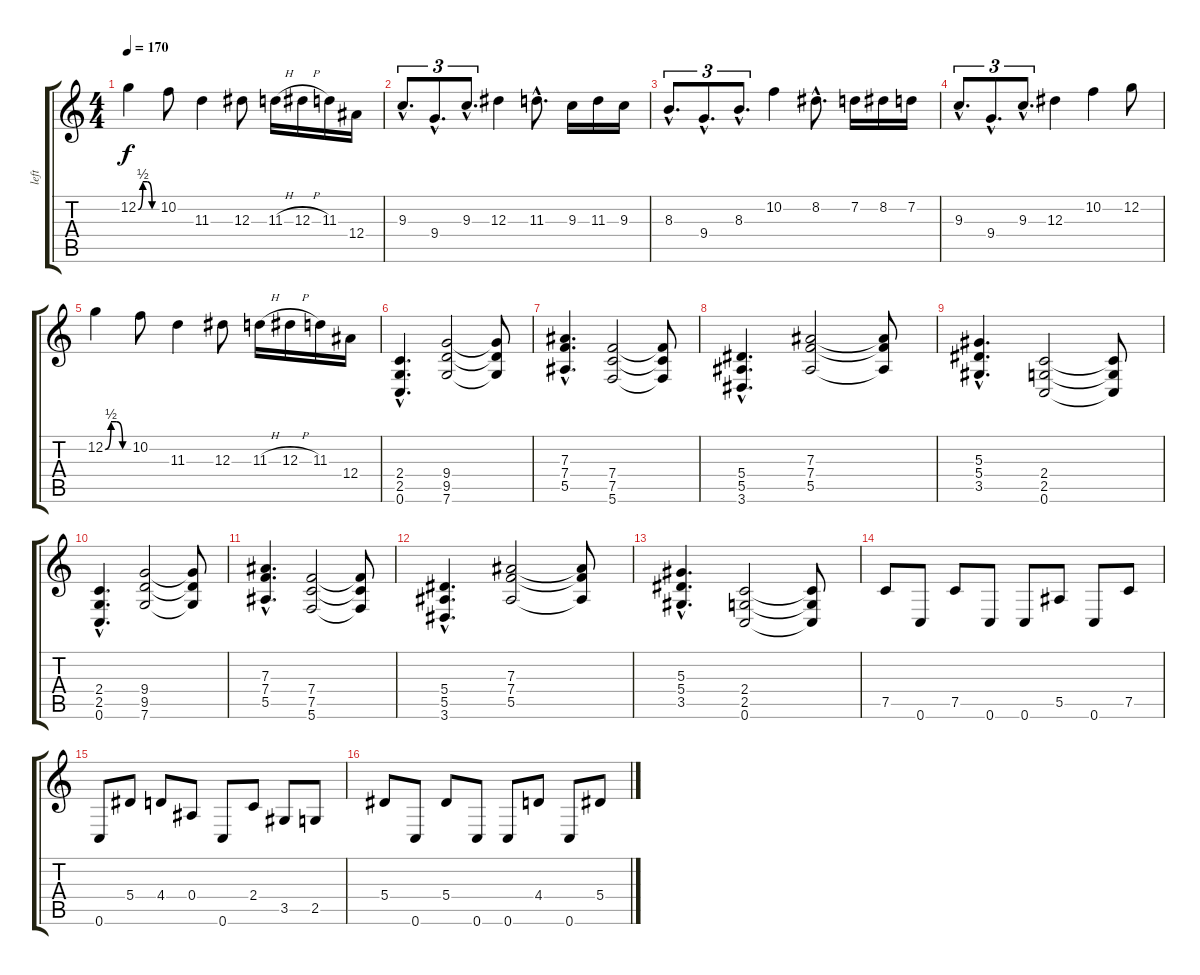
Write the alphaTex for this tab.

\track ("left" "left") {instrument distortionguitar}
\staff {score tabs}
\tuning (C4 G3 Eb3 Bb2 F2 C2) {hide}
\ts (4 4)
\tempo 170
\clef g2
\ks c
12.2{be (custom 0 0 15 2 30 2 45 0 60 0)}.4{dy f} 10.2.8 11.3.4 12.3.8 11.3{h}.16 12.3{h}.16 11.3.16 12.4.16 |
9.3{hac}.8{d tu (3 2)} 9.4{hac}.8{d tu (3 2)} 9.3{hac}.8{d tu (3 2)} 12.3.4 11.3{hac}.8{d} 9.3.16 11.3.16 9.3.16 |
8.3{hac}.8{d tu (3 2)} 9.4{hac}.8{d tu (3 2)} 8.3{hac}.8{d tu (3 2)} 10.2.4 8.2{hac}.8{d} 7.2.16 8.2.16 7.2.16 |
9.3{hac}.8{d tu (3 2)} 9.4{hac}.8{d tu (3 2)} 9.3{hac}.8{d tu (3 2)} 12.3.4 10.2.4 12.2.8 |
12.2{be (custom 0 0 15 2 30 2 45 0 60 0)}.4 10.2.8 11.3.4 12.3.8 11.3{h}.16 12.3{h}.16 11.3.16 12.4.16 |
(2.4{hac} 2.5{hac} 0.6{hac}).4{d} (9.4 9.5 7.6).2 (9.4{t} 9.5{t} 7.6{t}).8 |
(7.3{hac} 7.4{hac} 5.5{hac}).4{d} (7.4 7.5 5.6).2 (7.4{t} 7.5{t} 5.6{t}).8 |
(5.4{hac} 5.5{hac} 3.6{hac}).4{d} (7.3 7.4 5.5).2 (7.3{t} 7.4{t} 5.5{t}).8 |
(5.3{hac} 5.4{hac} 3.5{hac}).4{d} (2.4 2.5 0.6).2 (2.4{t} 2.5{t} 0.6{t}).8 |
(2.4{hac} 2.5{hac} 0.6{hac}).4{d} (9.4 9.5 7.6).2 (9.4{t} 9.5{t} 7.6{t}).8 |
(7.3{hac} 7.4{hac} 5.5{hac}).4{d} (7.4 7.5 5.6).2 (7.4{t} 7.5{t} 5.6{t}).8 |
(5.4{hac} 5.5{hac} 3.6{hac}).4{d} (7.3 7.4 5.5).2 (7.3{t} 7.4{t} 5.5{t}).8 |
(5.3{hac} 5.4{hac} 3.5{hac}).4{d} (2.4 2.5 0.6).2 (2.4{t} 2.5{t} 0.6{t}).8 |
7.5.8 0.6.8 7.5.8 0.6.8 0.6.8 5.5.8 0.6.8 7.5.8 |
0.6.8 5.4.8 4.4.8 0.4.8 0.6.8 2.4.8 3.5.8 2.5.8 |
5.4.8 0.6.8 5.4.8 0.6.8 0.6.8 4.4.8 0.6.8 5.4.8
